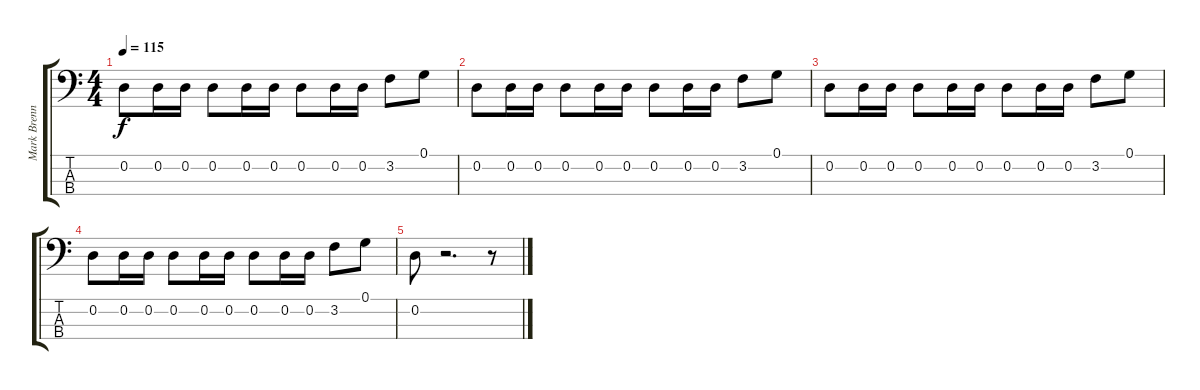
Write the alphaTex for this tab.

\track ("Mark Brennan - Bass" "Mark Brenn") {instrument electricbasspick}
\staff {score tabs}
\tuning (G2 D2 A1 E1) {hide}
\ts (4 4)
\tempo 115
\clef f4
\ks c
0.2.8{dy f} 0.2.16 0.2.16 0.2.8 0.2.16 0.2.16 0.2.8 0.2.16 0.2.16 3.2.8 0.1.8 |
0.2.8 0.2.16 0.2.16 0.2.8 0.2.16 0.2.16 0.2.8 0.2.16 0.2.16 3.2.8 0.1.8 |
0.2.8 0.2.16 0.2.16 0.2.8 0.2.16 0.2.16 0.2.8 0.2.16 0.2.16 3.2.8 0.1.8 |
0.2.8 0.2.16 0.2.16 0.2.8 0.2.16 0.2.16 0.2.8 0.2.16 0.2.16 3.2.8 0.1.8 |
0.2.8 r.2{d} r.8
